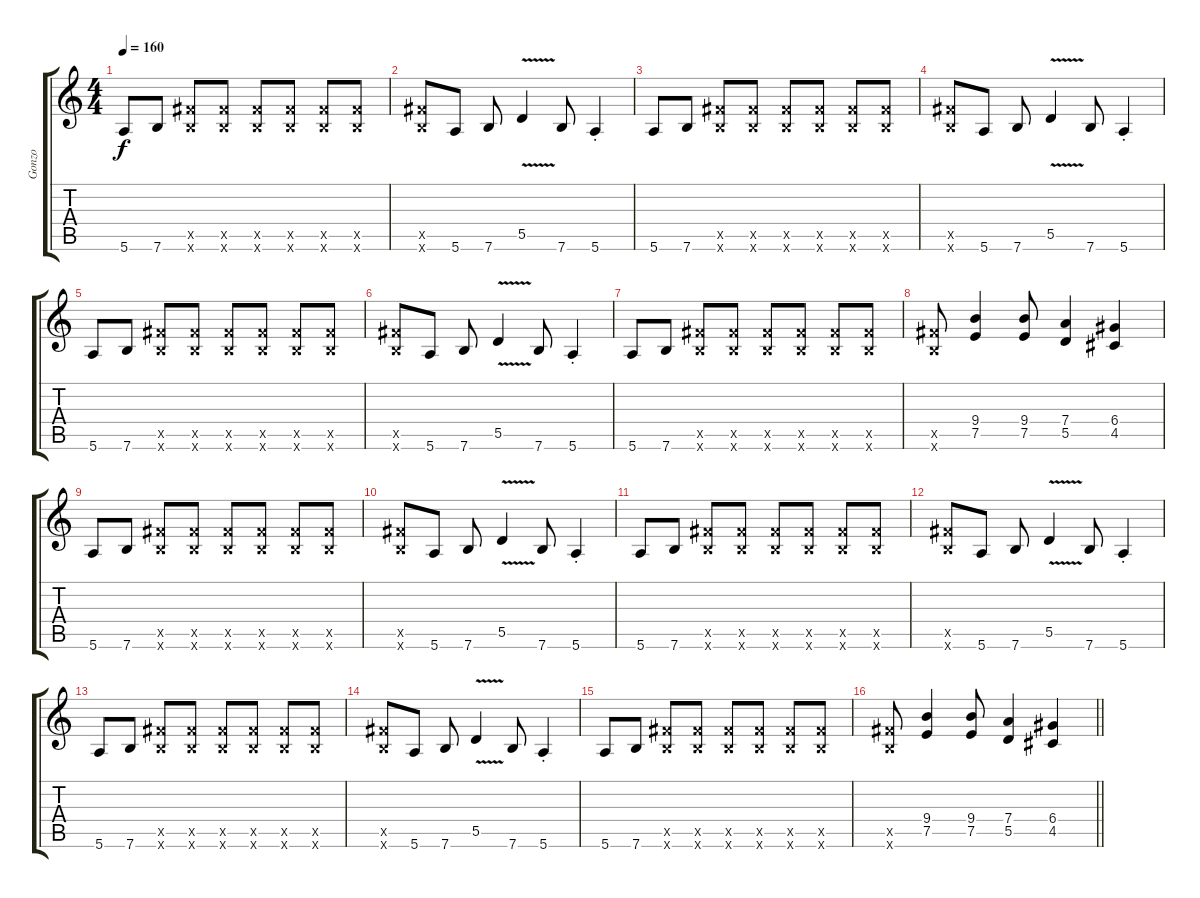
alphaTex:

\track ("Gonzo" "Gonzo") {instrument distortionguitar}
\staff {score tabs}
\tuning (E4 B3 G3 D3 A2 E2) {hide}
\ts (4 4)
\tempo 160
\clef g2
\ks c
5.6.8{dy f} 7.6.8 (9.5{x} 7.6{x}).8 (9.5{x} 7.6{x}).8 (9.5{x} 7.6{x}).8 (9.5{x} 7.6{x}).8 (9.5{x} 7.6{x}).8 (9.5{x} 7.6{x}).8 |
(9.5{x} 7.6{x}).8 5.6.8 7.6.8 5.5{v}.4 7.6.8 5.6{st}.4 |
5.6.8 7.6.8 (9.5{x} 7.6{x}).8 (9.5{x} 7.6{x}).8 (9.5{x} 7.6{x}).8 (9.5{x} 7.6{x}).8 (9.5{x} 7.6{x}).8 (9.5{x} 7.6{x}).8 |
(9.5{x} 7.6{x}).8 5.6.8 7.6.8 5.5{v}.4 7.6.8 5.6{st}.4 |
5.6.8 7.6.8 (9.5{x} 7.6{x}).8 (9.5{x} 7.6{x}).8 (9.5{x} 7.6{x}).8 (9.5{x} 7.6{x}).8 (9.5{x} 7.6{x}).8 (9.5{x} 7.6{x}).8 |
(9.5{x} 7.6{x}).8 5.6.8 7.6.8 5.5{v}.4 7.6.8 5.6{st}.4 |
5.6.8 7.6.8 (9.5{x} 7.6{x}).8 (9.5{x} 7.6{x}).8 (9.5{x} 7.6{x}).8 (9.5{x} 7.6{x}).8 (9.5{x} 7.6{x}).8 (9.5{x} 7.6{x}).8 |
(9.5{x} 7.6{x}).8 (9.4 7.5).4 (9.4 7.5).8 (7.4 5.5).4 (6.4 4.5).4 |
5.6.8 7.6.8 (9.5{x} 7.6{x}).8 (9.5{x} 7.6{x}).8 (9.5{x} 7.6{x}).8 (9.5{x} 7.6{x}).8 (9.5{x} 7.6{x}).8 (9.5{x} 7.6{x}).8 |
(9.5{x} 7.6{x}).8 5.6.8 7.6.8 5.5{v}.4 7.6.8 5.6{st}.4 |
5.6.8 7.6.8 (9.5{x} 7.6{x}).8 (9.5{x} 7.6{x}).8 (9.5{x} 7.6{x}).8 (9.5{x} 7.6{x}).8 (9.5{x} 7.6{x}).8 (9.5{x} 7.6{x}).8 |
(9.5{x} 7.6{x}).8 5.6.8 7.6.8 5.5{v}.4 7.6.8 5.6{st}.4 |
5.6.8 7.6.8 (9.5{x} 7.6{x}).8 (9.5{x} 7.6{x}).8 (9.5{x} 7.6{x}).8 (9.5{x} 7.6{x}).8 (9.5{x} 7.6{x}).8 (9.5{x} 7.6{x}).8 |
(9.5{x} 7.6{x}).8 5.6.8 7.6.8 5.5{v}.4 7.6.8 5.6{st}.4 |
5.6.8 7.6.8 (9.5{x} 7.6{x}).8 (9.5{x} 7.6{x}).8 (9.5{x} 7.6{x}).8 (9.5{x} 7.6{x}).8 (9.5{x} 7.6{x}).8 (9.5{x} 7.6{x}).8 |
\barLineRight lightlight
(9.5{x} 7.6{x}).8 (9.4 7.5).4 (9.4 7.5).8 (7.4 5.5).4 (6.4 4.5).4
